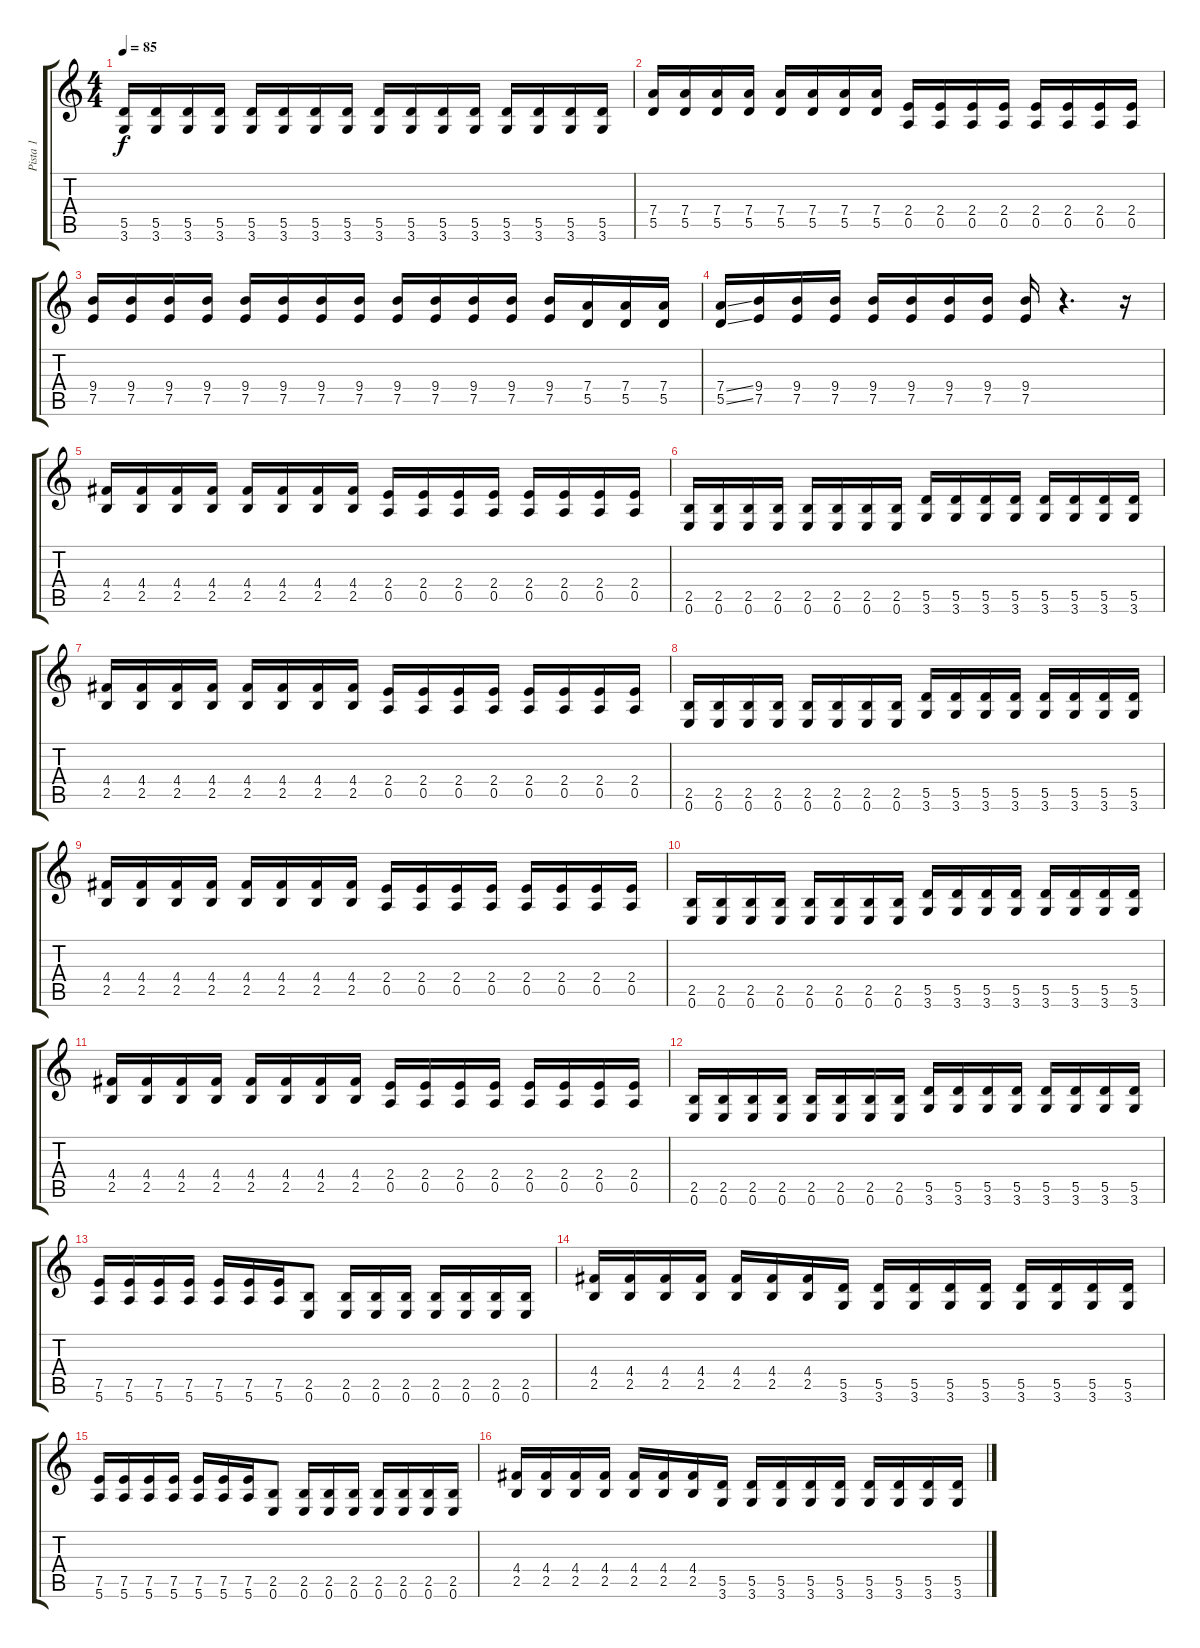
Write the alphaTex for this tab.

\track ("Pista 1" "Pista 1") {instrument overdrivenguitar}
\staff {score tabs}
\tuning (E4 B3 G3 D3 A2 E2) {hide}
\ts (4 4)
\tempo 85
\clef g2
\ks c
(5.5 3.6).16{dy f} (5.5 3.6).16 (5.5 3.6).16 (5.5 3.6).16 (5.5 3.6).16 (5.5 3.6).16 (5.5 3.6).16 (5.5 3.6).16 (5.5 3.6).16 (5.5 3.6).16 (5.5 3.6).16 (5.5 3.6).16 (5.5 3.6).16 (5.5 3.6).16 (5.5 3.6).16 (5.5 3.6).16 |
(7.4 5.5).16 (7.4 5.5).16 (7.4 5.5).16 (7.4 5.5).16 (7.4 5.5).16 (7.4 5.5).16 (7.4 5.5).16 (7.4 5.5).16 (2.4 0.5).16 (2.4 0.5).16 (2.4 0.5).16 (2.4 0.5).16 (2.4 0.5).16 (2.4 0.5).16 (2.4 0.5).16 (2.4 0.5).16 |
(9.4 7.5).16 (9.4 7.5).16 (9.4 7.5).16 (9.4 7.5).16 (9.4 7.5).16 (9.4 7.5).16 (9.4 7.5).16 (9.4 7.5).16 (9.4 7.5).16 (9.4 7.5).16 (9.4 7.5).16 (9.4 7.5).16 (9.4 7.5).16 (7.4 5.5).16 (7.4 5.5).16 (7.4 5.5).16 |
(7.4{ss} 5.5{ss}).16 (9.4 7.5).16 (9.4 7.5).16 (9.4 7.5).16 (9.4 7.5).16 (9.4 7.5).16 (9.4 7.5).16 (9.4 7.5).16 (9.4 7.5).16 r.4{d} r.16 |
(4.4 2.5).16 (4.4 2.5).16 (4.4 2.5).16 (4.4 2.5).16 (4.4 2.5).16 (4.4 2.5).16 (4.4 2.5).16 (4.4 2.5).16 (2.4 0.5).16 (2.4 0.5).16 (2.4 0.5).16 (2.4 0.5).16 (2.4 0.5).16 (2.4 0.5).16 (2.4 0.5).16 (2.4 0.5).16 |
(2.5 0.6).16 (2.5 0.6).16 (2.5 0.6).16 (2.5 0.6).16 (2.5 0.6).16 (2.5 0.6).16 (2.5 0.6).16 (2.5 0.6).16 (5.5 3.6).16 (5.5 3.6).16 (5.5 3.6).16 (5.5 3.6).16 (5.5 3.6).16 (5.5 3.6).16 (5.5 3.6).16 (5.5 3.6).16 |
(4.4 2.5).16 (4.4 2.5).16 (4.4 2.5).16 (4.4 2.5).16 (4.4 2.5).16 (4.4 2.5).16 (4.4 2.5).16 (4.4 2.5).16 (2.4 0.5).16 (2.4 0.5).16 (2.4 0.5).16 (2.4 0.5).16 (2.4 0.5).16 (2.4 0.5).16 (2.4 0.5).16 (2.4 0.5).16 |
(2.5 0.6).16 (2.5 0.6).16 (2.5 0.6).16 (2.5 0.6).16 (2.5 0.6).16 (2.5 0.6).16 (2.5 0.6).16 (2.5 0.6).16 (5.5 3.6).16 (5.5 3.6).16 (5.5 3.6).16 (5.5 3.6).16 (5.5 3.6).16 (5.5 3.6).16 (5.5 3.6).16 (5.5 3.6).16 |
(4.4 2.5).16 (4.4 2.5).16 (4.4 2.5).16 (4.4 2.5).16 (4.4 2.5).16 (4.4 2.5).16 (4.4 2.5).16 (4.4 2.5).16 (2.4 0.5).16 (2.4 0.5).16 (2.4 0.5).16 (2.4 0.5).16 (2.4 0.5).16 (2.4 0.5).16 (2.4 0.5).16 (2.4 0.5).16 |
(2.5 0.6).16 (2.5 0.6).16 (2.5 0.6).16 (2.5 0.6).16 (2.5 0.6).16 (2.5 0.6).16 (2.5 0.6).16 (2.5 0.6).16 (5.5 3.6).16 (5.5 3.6).16 (5.5 3.6).16 (5.5 3.6).16 (5.5 3.6).16 (5.5 3.6).16 (5.5 3.6).16 (5.5 3.6).16 |
(4.4 2.5).16 (4.4 2.5).16 (4.4 2.5).16 (4.4 2.5).16 (4.4 2.5).16 (4.4 2.5).16 (4.4 2.5).16 (4.4 2.5).16 (2.4 0.5).16 (2.4 0.5).16 (2.4 0.5).16 (2.4 0.5).16 (2.4 0.5).16 (2.4 0.5).16 (2.4 0.5).16 (2.4 0.5).16 |
(2.5 0.6).16 (2.5 0.6).16 (2.5 0.6).16 (2.5 0.6).16 (2.5 0.6).16 (2.5 0.6).16 (2.5 0.6).16 (2.5 0.6).16 (5.5 3.6).16 (5.5 3.6).16 (5.5 3.6).16 (5.5 3.6).16 (5.5 3.6).16 (5.5 3.6).16 (5.5 3.6).16 (5.5 3.6).16 |
(7.5 5.6).16 (7.5 5.6).16 (7.5 5.6).16 (7.5 5.6).16 (7.5 5.6).16 (7.5 5.6).16 (7.5 5.6).16 (2.5 0.6).8 (2.5 0.6).16 (2.5 0.6).16 (2.5 0.6).16 (2.5 0.6).16 (2.5 0.6).16 (2.5 0.6).16 (2.5 0.6).16 |
(4.4 2.5).16 (4.4 2.5).16 (4.4 2.5).16 (4.4 2.5).16 (4.4 2.5).16 (4.4 2.5).16 (4.4 2.5).16 (5.5 3.6).16 (5.5 3.6).16 (5.5 3.6).16 (5.5 3.6).16 (5.5 3.6).16 (5.5 3.6).16 (5.5 3.6).16 (5.5 3.6).16 (5.5 3.6).16 |
(7.5 5.6).16 (7.5 5.6).16 (7.5 5.6).16 (7.5 5.6).16 (7.5 5.6).16 (7.5 5.6).16 (7.5 5.6).16 (2.5 0.6).8 (2.5 0.6).16 (2.5 0.6).16 (2.5 0.6).16 (2.5 0.6).16 (2.5 0.6).16 (2.5 0.6).16 (2.5 0.6).16 |
(4.4 2.5).16 (4.4 2.5).16 (4.4 2.5).16 (4.4 2.5).16 (4.4 2.5).16 (4.4 2.5).16 (4.4 2.5).16 (5.5 3.6).16 (5.5 3.6).16 (5.5 3.6).16 (5.5 3.6).16 (5.5 3.6).16 (5.5 3.6).16 (5.5 3.6).16 (5.5 3.6).16 (5.5 3.6).16
